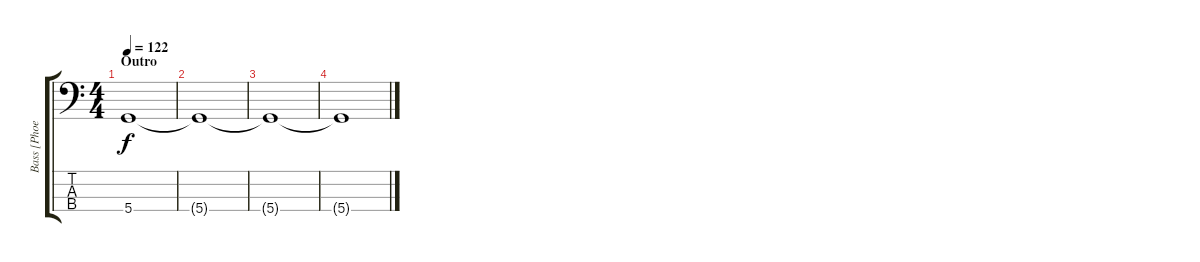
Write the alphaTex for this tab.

\track ("Bass [Phoenix]" "Bass [Phoe") {solo instrument electricbassfinger}
\staff {score tabs}
\tuning (G2 D2 A1 D1) {hide}
\ts (4 4)
\section ("" "Outro")
\tempo 122
\clef f4
\ks c
5.4.1{dy f} |
5.4{t}.1 |
5.4{t}.1 |
5.4{t}.1
